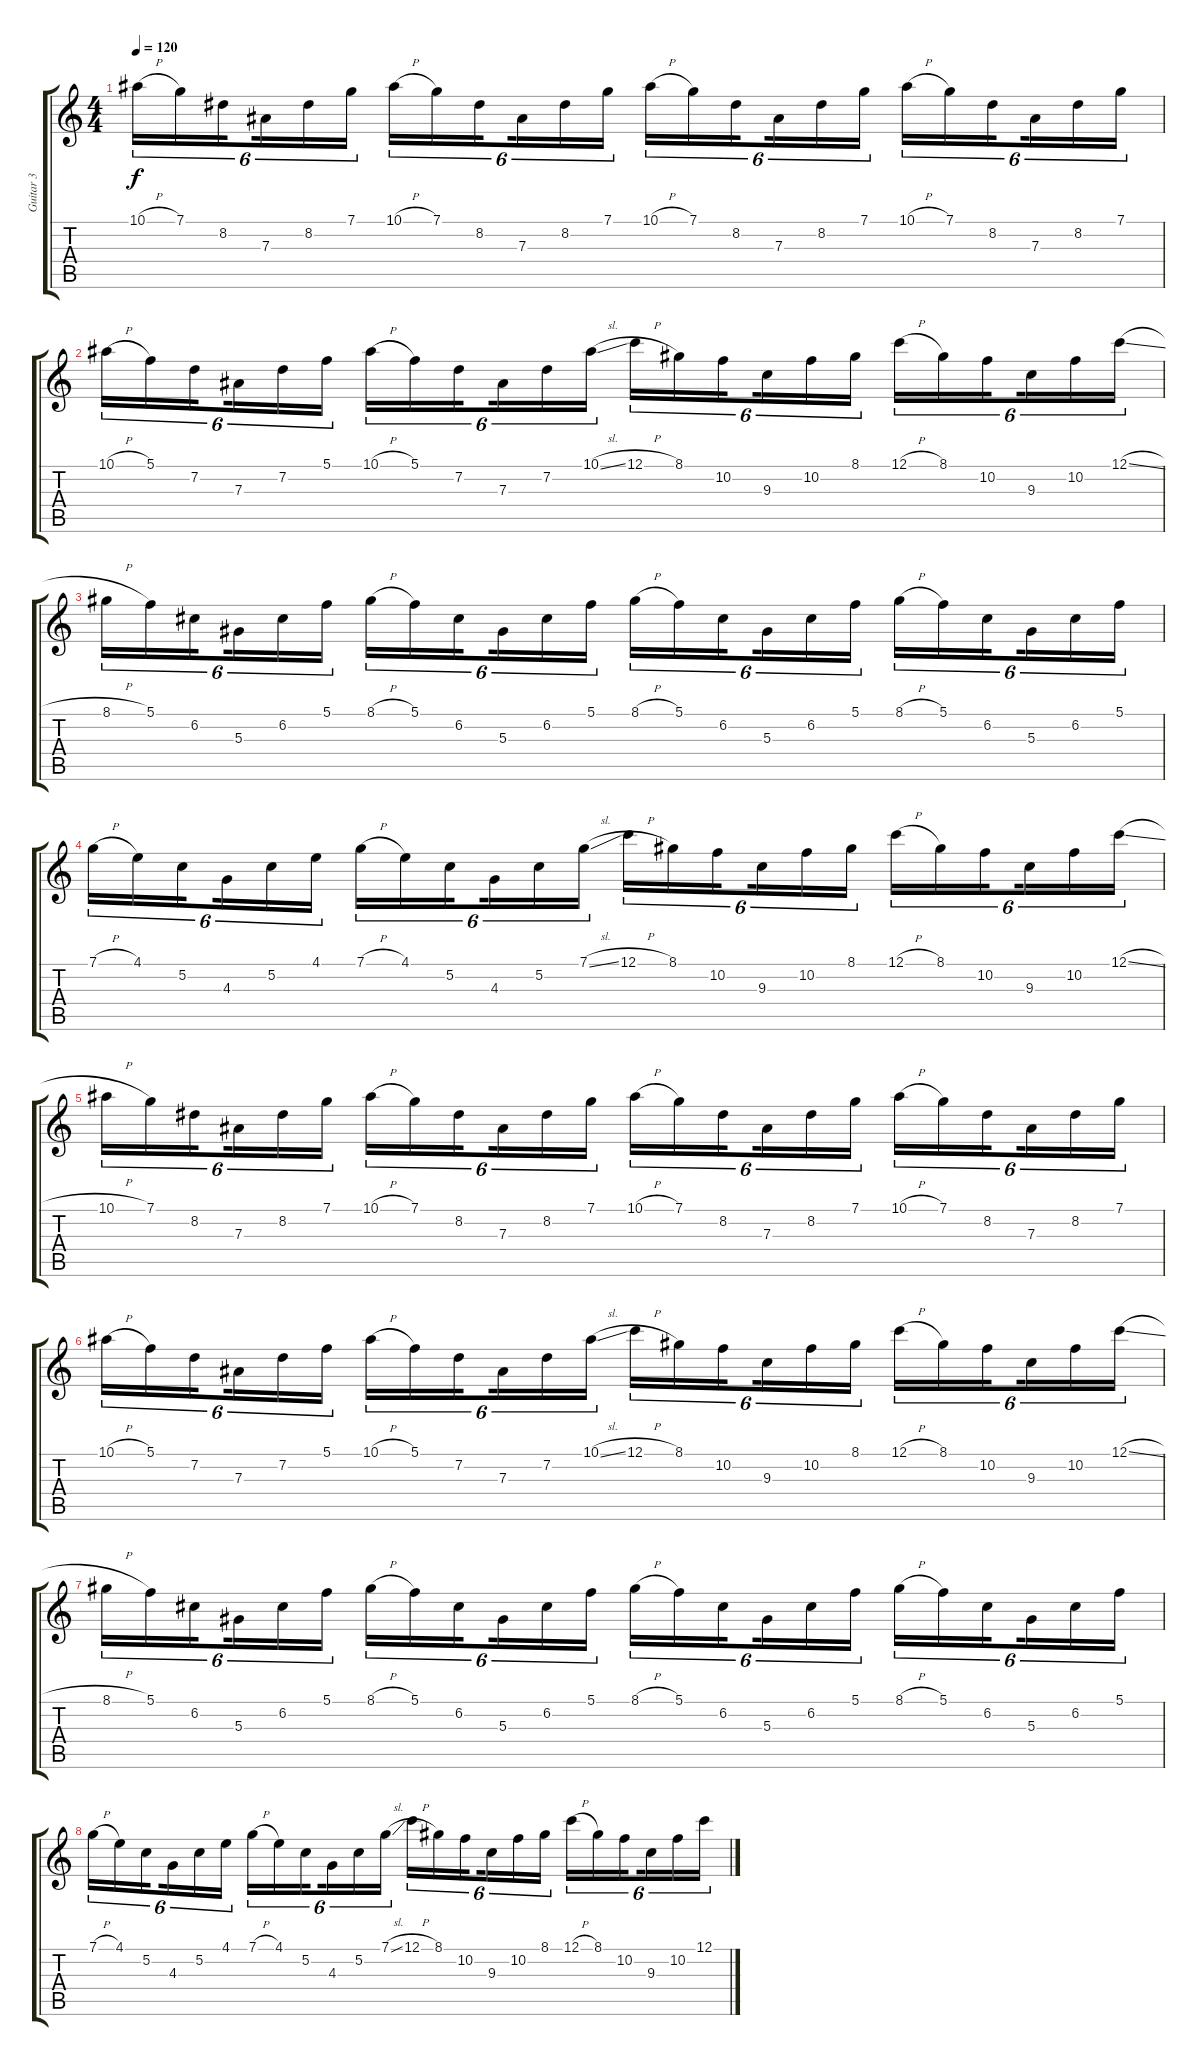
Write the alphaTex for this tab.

\track ("Guitar 3" "Guitar 3") {instrument distortionguitar}
\staff {score tabs}
\tuning (C4 G3 Eb3 Bb2 F2 C2) {hide}
\ts (4 4)
\tempo 120
\clef g2
\ks c
10.1{h}.16{tu (6 4) dy f} 7.1.16{tu (6 4)} 8.2.16{tu (6 4) beam splitsecondary} 7.3.16{tu (6 4)} 8.2.16{tu (6 4)} 7.1.16{tu (6 4)} 10.1{h}.16{tu (6 4)} 7.1.16{tu (6 4)} 8.2.16{tu (6 4) beam splitsecondary} 7.3.16{tu (6 4)} 8.2.16{tu (6 4)} 7.1.16{tu (6 4)} 10.1{h}.16{tu (6 4)} 7.1.16{tu (6 4)} 8.2.16{tu (6 4) beam splitsecondary} 7.3.16{tu (6 4)} 8.2.16{tu (6 4)} 7.1.16{tu (6 4)} 10.1{h}.16{tu (6 4)} 7.1.16{tu (6 4)} 8.2.16{tu (6 4) beam splitsecondary} 7.3.16{tu (6 4)} 8.2.16{tu (6 4)} 7.1.16{tu (6 4)} |
10.1{h}.16{tu (6 4)} 5.1.16{tu (6 4)} 7.2.16{tu (6 4) beam splitsecondary} 7.3.16{tu (6 4)} 7.2.16{tu (6 4)} 5.1.16{tu (6 4)} 10.1{h}.16{tu (6 4)} 5.1.16{tu (6 4)} 7.2.16{tu (6 4) beam splitsecondary} 7.3.16{tu (6 4)} 7.2.16{tu (6 4)} 10.1{sl}.16{tu (6 4)} 12.1{h}.16{tu (6 4)} 8.1.16{tu (6 4)} 10.2.16{tu (6 4) beam splitsecondary} 9.3.16{tu (6 4)} 10.2.16{tu (6 4)} 8.1.16{tu (6 4)} 12.1{h}.16{tu (6 4)} 8.1.16{tu (6 4)} 10.2.16{tu (6 4) beam splitsecondary} 9.3.16{tu (6 4)} 10.2.16{tu (6 4)} 12.1{sl}.16{tu (6 4)} |
8.1{h}.16{tu (6 4)} 5.1.16{tu (6 4)} 6.2.16{tu (6 4) beam splitsecondary} 5.3.16{tu (6 4)} 6.2.16{tu (6 4)} 5.1.16{tu (6 4)} 8.1{h}.16{tu (6 4)} 5.1.16{tu (6 4)} 6.2.16{tu (6 4) beam splitsecondary} 5.3.16{tu (6 4)} 6.2.16{tu (6 4)} 5.1.16{tu (6 4)} 8.1{h}.16{tu (6 4)} 5.1.16{tu (6 4)} 6.2.16{tu (6 4) beam splitsecondary} 5.3.16{tu (6 4)} 6.2.16{tu (6 4)} 5.1.16{tu (6 4)} 8.1{h}.16{tu (6 4)} 5.1.16{tu (6 4)} 6.2.16{tu (6 4) beam splitsecondary} 5.3.16{tu (6 4)} 6.2.16{tu (6 4)} 5.1.16{tu (6 4)} |
7.1{h}.16{tu (6 4)} 4.1.16{tu (6 4)} 5.2.16{tu (6 4) beam splitsecondary} 4.3.16{tu (6 4)} 5.2.16{tu (6 4)} 4.1.16{tu (6 4)} 7.1{h}.16{tu (6 4)} 4.1.16{tu (6 4)} 5.2.16{tu (6 4) beam splitsecondary} 4.3.16{tu (6 4)} 5.2.16{tu (6 4)} 7.1{sl}.16{tu (6 4)} 12.1{h}.16{tu (6 4)} 8.1.16{tu (6 4)} 10.2.16{tu (6 4) beam splitsecondary} 9.3.16{tu (6 4)} 10.2.16{tu (6 4)} 8.1.16{tu (6 4)} 12.1{h}.16{tu (6 4)} 8.1.16{tu (6 4)} 10.2.16{tu (6 4) beam splitsecondary} 9.3.16{tu (6 4)} 10.2.16{tu (6 4)} 12.1{sl}.16{tu (6 4)} |
10.1{h}.16{tu (6 4)} 7.1.16{tu (6 4)} 8.2.16{tu (6 4) beam splitsecondary} 7.3.16{tu (6 4)} 8.2.16{tu (6 4)} 7.1.16{tu (6 4)} 10.1{h}.16{tu (6 4)} 7.1.16{tu (6 4)} 8.2.16{tu (6 4) beam splitsecondary} 7.3.16{tu (6 4)} 8.2.16{tu (6 4)} 7.1.16{tu (6 4)} 10.1{h}.16{tu (6 4)} 7.1.16{tu (6 4)} 8.2.16{tu (6 4) beam splitsecondary} 7.3.16{tu (6 4)} 8.2.16{tu (6 4)} 7.1.16{tu (6 4)} 10.1{h}.16{tu (6 4)} 7.1.16{tu (6 4)} 8.2.16{tu (6 4) beam splitsecondary} 7.3.16{tu (6 4)} 8.2.16{tu (6 4)} 7.1.16{tu (6 4)} |
10.1{h}.16{tu (6 4)} 5.1.16{tu (6 4)} 7.2.16{tu (6 4) beam splitsecondary} 7.3.16{tu (6 4)} 7.2.16{tu (6 4)} 5.1.16{tu (6 4)} 10.1{h}.16{tu (6 4)} 5.1.16{tu (6 4)} 7.2.16{tu (6 4) beam splitsecondary} 7.3.16{tu (6 4)} 7.2.16{tu (6 4)} 10.1{sl}.16{tu (6 4)} 12.1{h}.16{tu (6 4)} 8.1.16{tu (6 4)} 10.2.16{tu (6 4) beam splitsecondary} 9.3.16{tu (6 4)} 10.2.16{tu (6 4)} 8.1.16{tu (6 4)} 12.1{h}.16{tu (6 4)} 8.1.16{tu (6 4)} 10.2.16{tu (6 4) beam splitsecondary} 9.3.16{tu (6 4)} 10.2.16{tu (6 4)} 12.1{sl}.16{tu (6 4)} |
8.1{h}.16{tu (6 4)} 5.1.16{tu (6 4)} 6.2.16{tu (6 4) beam splitsecondary} 5.3.16{tu (6 4)} 6.2.16{tu (6 4)} 5.1.16{tu (6 4)} 8.1{h}.16{tu (6 4)} 5.1.16{tu (6 4)} 6.2.16{tu (6 4) beam splitsecondary} 5.3.16{tu (6 4)} 6.2.16{tu (6 4)} 5.1.16{tu (6 4)} 8.1{h}.16{tu (6 4)} 5.1.16{tu (6 4)} 6.2.16{tu (6 4) beam splitsecondary} 5.3.16{tu (6 4)} 6.2.16{tu (6 4)} 5.1.16{tu (6 4)} 8.1{h}.16{tu (6 4)} 5.1.16{tu (6 4)} 6.2.16{tu (6 4) beam splitsecondary} 5.3.16{tu (6 4)} 6.2.16{tu (6 4)} 5.1.16{tu (6 4)} |
7.1{h}.16{tu (6 4)} 4.1.16{tu (6 4)} 5.2.16{tu (6 4) beam splitsecondary} 4.3.16{tu (6 4)} 5.2.16{tu (6 4)} 4.1.16{tu (6 4)} 7.1{h}.16{tu (6 4)} 4.1.16{tu (6 4)} 5.2.16{tu (6 4) beam splitsecondary} 4.3.16{tu (6 4)} 5.2.16{tu (6 4)} 7.1{sl}.16{tu (6 4)} 12.1{h}.16{tu (6 4)} 8.1.16{tu (6 4)} 10.2.16{tu (6 4) beam splitsecondary} 9.3.16{tu (6 4)} 10.2.16{tu (6 4)} 8.1.16{tu (6 4)} 12.1{h}.16{tu (6 4)} 8.1.16{tu (6 4)} 10.2.16{tu (6 4) beam splitsecondary} 9.3.16{tu (6 4)} 10.2.16{tu (6 4)} 12.1{sl}.16{tu (6 4)}
